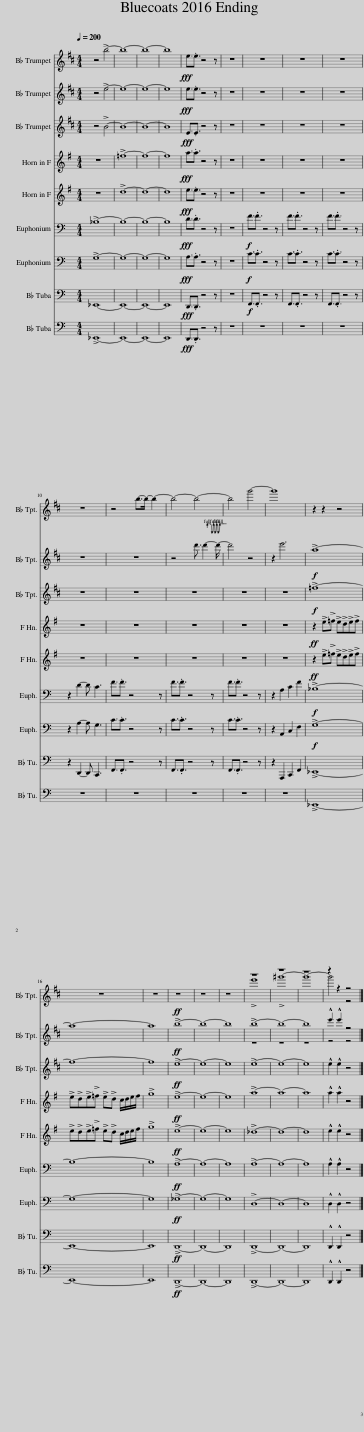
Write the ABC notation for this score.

X:1
%%score ( 1 2 ) 3 4 5 6 7 8 9 10 11 12 13 14
L:1/8
Q:1/4=200
M:4/4
I:linebreak $
K:C
V:1 treble transpose=-2
V:2 treble transpose="-2 "
V:3 treble transpose=-2
V:4 treble transpose=-2
V:5 treble transpose=-7
V:6 treble transpose=-7
V:7 bass
V:8 bass
V:9 bass
V:10 bass
V:11 bass
V:12 bass
V:13 bass
V:14 bass
V:1
[K:D] z4 !>!b4- | b8- | b8- | b8 |!fff! e3/2.e3/2 z4 z | %5
 z8 | z8 | z8 | z8 |$ z8 | %10
 z4 b->b- b2- | b4- b4- | b4 g'4- | g'8 | z2 z2 z4 |$ %15
 z8 | z8 |!ff! z8 | z8 | z8 | %20
 z8 | z8 | z8 | z2 z2 z4 |] %24
V:2
[K:D] x8 | x8 | x8 | x8 | x8 | %5
 x8 | x8 | x8 | x8 |$ x8 | %10
 x8 | x8 | x8 | x8 | x8 |$ %15
 x8 | x8 | x8 | x8 | x8 | %20
 !>!e'8 | !>!^g'8- | g'8- | g'4 z4 |] %24
V:3
[K:D] z4 !>!e4- | e8- | e8- | e8 |!fff! e3/2.e3/2 z4 z | %5
 z8 | z8 | z8 | z8 |$ z8 | %10
 z8 | z4 d'3/2 d'2- d'/- | d'4 z4 | z2 e'6 |!f! !>!a8- |$ %15
 a8- | a8 |!ff! !>!b8- | b8- | b8 | %20
 !>!b8- | b8- | b8 | !^!e'2 !^!e'2 z4 |] %24
V:4
[K:D] z4 !>!B4- | B8- | B8- | B8 |!fff! E3/2.E3/2 z4 z | %5
 z8 | z8 | z8 | z8 |$ z8 | %10
 z8 | z8 | z8 | z8 |!f! !>!=f8- |$ %15
 f8- | f8 |!ff! !>!e8- | e8- | e8 | %20
 !>!e8- | e8- | e8 | !^!e2 !^!e2 z4 |] %24
V:5
[K:G] z8 | !>!=f8- | f8- | f8 |!fff! a3/2.a3/2 z4 z | %5
 z8 | z8 | z8 | z8 |$ z8 | %10
 z8 | z8 | z8 | z8 |!ff! z2 !>!e!>!=f !>!e!>!d!>!e!>!f |$ %15
 !>!e!>!d!>!e!>!=f !>!e!>!d c/d/e/f/ | !>!g8 |!ff! !>!e8- | e8- | e8 | %20
 !>!a8- | a8- | a8 | !^!a2 !^!a2 z4 |] %24
V:6
[K:G] z8 | !>!d8- | d8- | d8 |!fff! e3/2.e3/2 z4 z | %5
 z8 | z8 | z8 | z8 |$ z8 | %10
 z8 | z8 | z8 | z8 |!ff! z2 !>!e!>!=f !>!e!>!d!>!e!>!f |$ %15
 !>!e!>!d!>!e!>!=f !>!e!>!d c/d/e/f/ | !>!g8 |!ff! !>!e8- | e8- | e8 | %20
 !>!_d8- | d8- | d8 | !^!e2 !^!e2 z4 |] %24
V:7
 !>!_B,8- | B,8- | B,8- | B,8 |!fff! D3/2.D3/2 z4 z | %5
 z8 |!f! F3/2.F3/2 z4 z | F3/2.F3/2 z4 z | F3/2.F3/2 z4 z |$ z2 D2- D C3 | %10
 F3/2.F3/2 z4 z | F3/2.F3/2 z4 z | F3/2.F3/2 z4 z | z2 A,2 C2 F2 |!f! !>!_B,8- |$ %15
 B,8- | B,8 |!ff! !>!A,8- | A,8- | A,8 | %20
 !>!A,8- | A,8- | A,8 | !^!A,2 !^!A,2 z4 |] %24
V:8
 !>!G,8- | G,8- | G,8- | G,8 |!fff! A,3/2.A,3/2 z4 z | %5
 z8 |!f! C3/2.C3/2 z4 z | C3/2.C3/2 z4 z | C3/2.C3/2 z4 z |$ z2 A,2- A, G,3 | %10
 C3/2.C3/2 z4 z | C3/2.C3/2 z4 z | C3/2.C3/2 z4 z | z2 A,,2 C,2 F,2 |!f! !>!G,8- |$ %15
 G,8- | G,8 |!ff! !>!_G,8- | G,8- | G,8 | %20
 !>!D,8- | D,8- | D,8 | !^!D,2 !^!D,2 z4 |] %24
V:9
 _E,,8- | E,,8- | E,,8- | E,,8 |!fff! D,,3/2.D,,3/2 z4 z | %5
 z8 |!f! F,,3/2.F,,3/2 z4 z | F,,3/2.F,,3/2 z4 z | F,,3/2.F,,3/2 z4 z |$ z2 D,,2- D,, C,,3 | %10
 F,,3/2.F,,3/2 z4 z | F,,3/2.F,,3/2 z4 z | F,,3/2.F,,3/2 z4 z | z2 A,,,2 C,,2 F,,2 | !>!_E,,8- |$ %15
 E,,8- | E,,8 |!ff! !>!D,,8- | D,,8- | D,,8 | %20
 !>!D,,8- | D,,8- | D,,8 | !^!D,,2 !^!D,,2 z4 |] %24
V:10
 !>!_E,,8- | E,,8- | E,,8- | E,,8 |!fff! D,,3/2.D,,3/2 z4 z | %5
 z8 | z8 | z8 | z8 |$ z8 | %10
 z8 | z8 | z8 | z8 | !>!_E,,8- |$ %15
 E,,8- | E,,8 |!ff! !>!D,,8- | D,,8- | D,,8 | %20
 !>!D,,8- | D,,8- | D,,8 | !^!D,,2 !^!D,,2 z4 |] %24
V:11
 z8 | z8 |!ff! z2 D,2- D,4- | D,4- D,4 | z8 | %5
 z8 | z8 | z8 | z8 |$ z8 | %10
 z8 | z8 | z8 | z8 | z8 |$ %15
 z8 | z8 | z8 | z8 | z8 | %20
 z8 | z8 | z8 | z8 |] %24
V:12
 z8 | z8 |!ff! z4 ^F,4- | F,4- F,4 | z8 | %5
 z8 | z8 | z8 | z8 |$ z8 | %10
 z8 | z8 | z8 | z8 | z8 |$ %15
 z8 | z8 | z8 | z8 | z8 | %20
 z8 | z8 | z8 | z8 |] %24
V:13
 z8 | z8 |!ff! z4 z2 A,2- | A,4- A,4 | z8 | %5
 z8 | z8 | z8 | z8 |$ z8 | %10
 z8 | z8 | z8 | z8 | z8 |$ %15
 z8 | z8 | z8 | z8 | z8 | %20
 z8 | z8 | z8 | z8 |] %24
V:14
 z8 | z8 |!ff! z8 | D4- D4 | z8 | %5
 z8 | z8 | z8 | z8 |$ z8 | %10
 z8 | z8 | z8 | z8 | z8 |$ %15
 z8 | z8 | z8 | z8 | z8 | %20
 z8 | z8 | z8 | z8 |] %24
